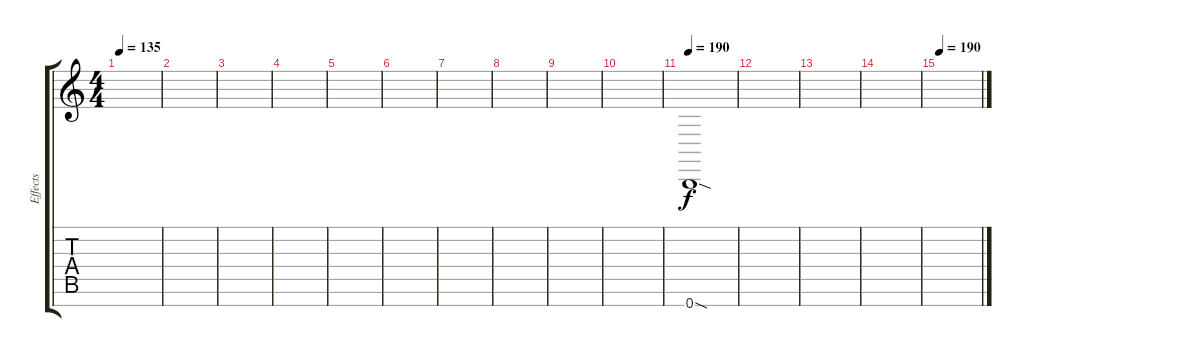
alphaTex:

\track ("Effects" "Effects") {instrument ocarina}
\staff {score tabs}
\tuning (E4 B3 G3 D3 A2 E2 B1) {hide}
\ts (4 4)
\tempo 135
\clef g2
\ks c
|
|
|
|
|
|
|
|
|
|
\tempo 190
0.7{sod}.1 |
|
|
|
\tempo 190
